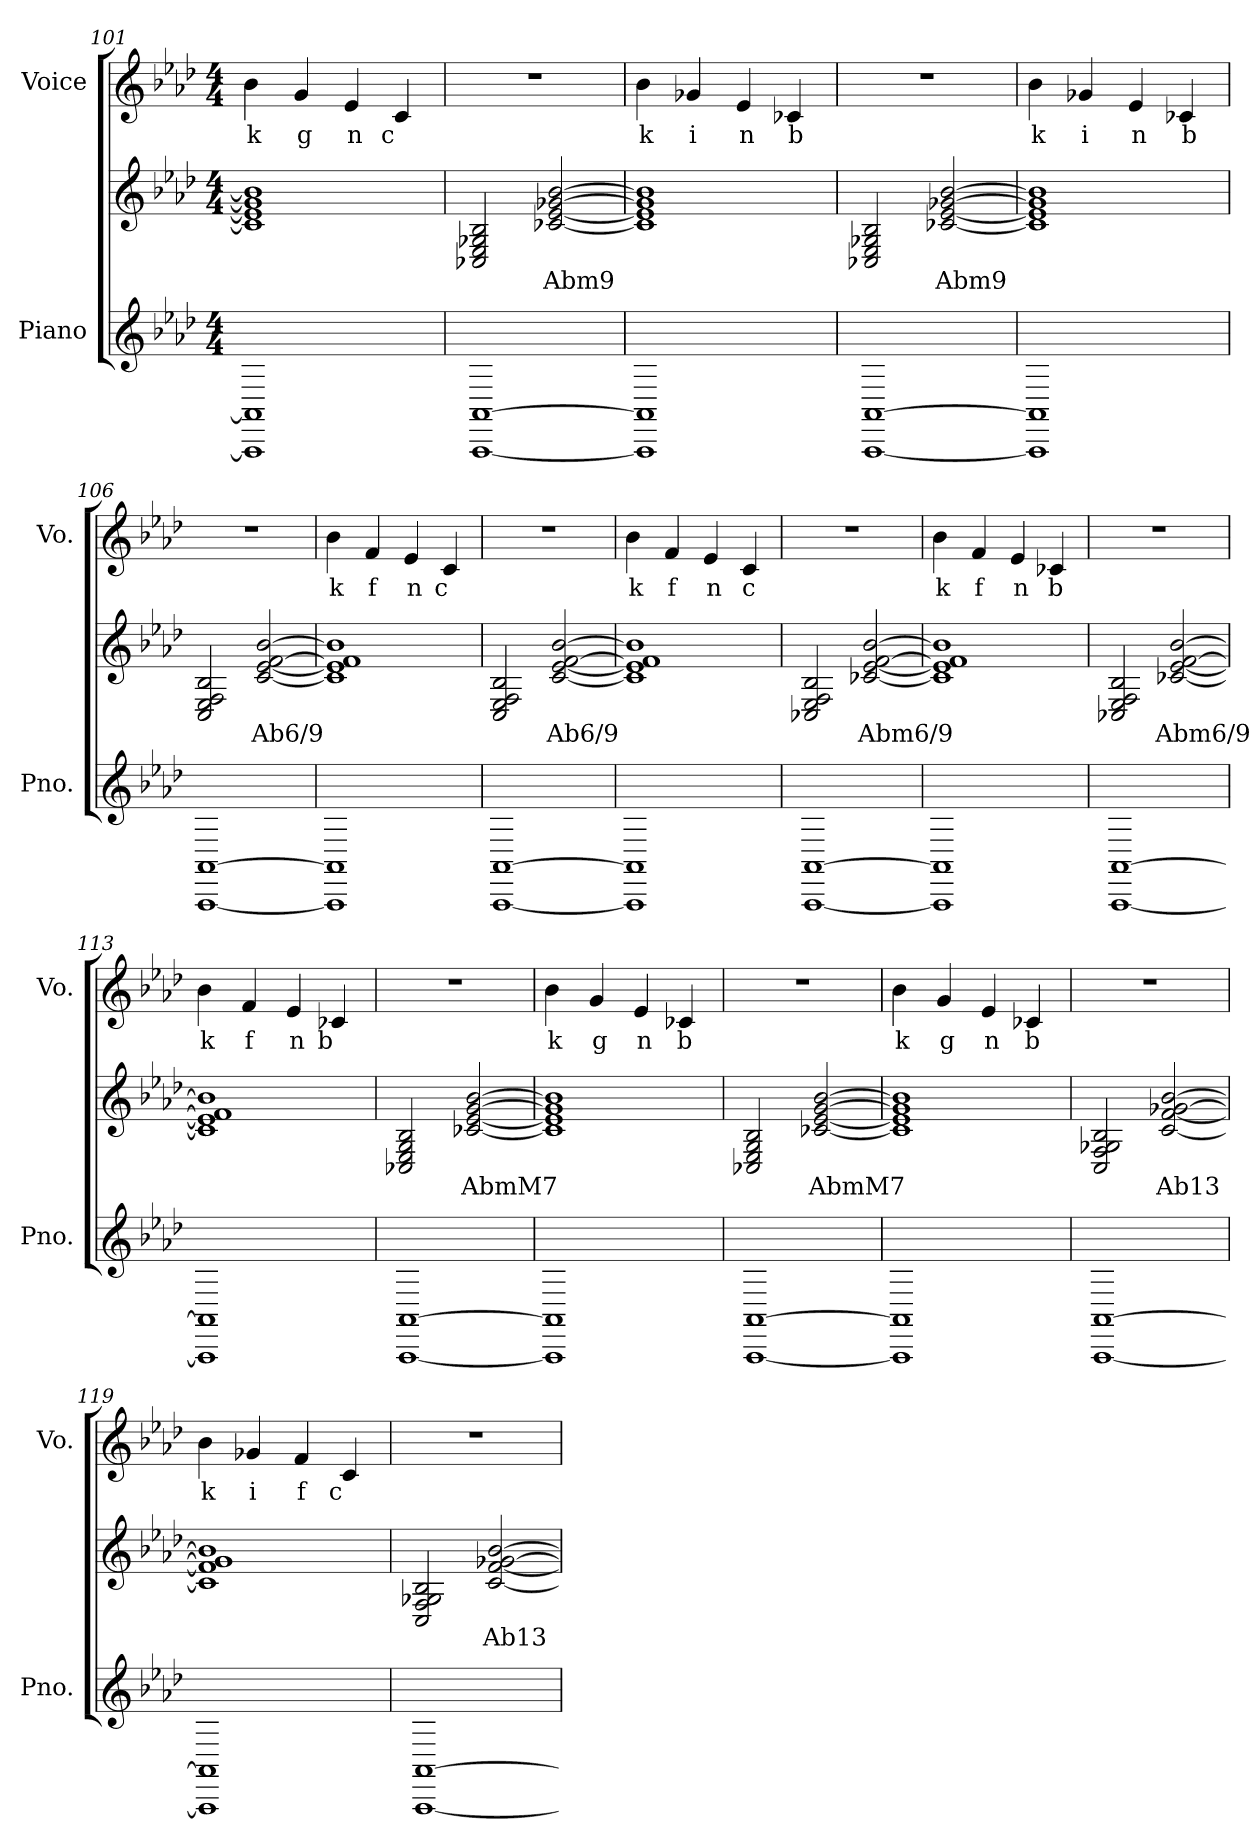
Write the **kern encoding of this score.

**kern	**kern	**text	**kern	**text
*part2	*part2	*part2	*part1	*part1
*staff3	*staff2	*staff2	*staff1	*staff1
*I"Piano	*	*	*I"Voice	*
*I'Pno.	*	*	*I'Vo.	*
*clefG2	*clefG2	*	*clefG2	*
*k[b-e-a-d-]	*k[b-e-a-d-]	*	*k[b-e-a-d-]	*
*M4/4	*M4/4	*	*M4/4	*
=101	=101	=101	=101	=101
!	!	!	!	!LO:LY:b
1AAA-] 1AA-]	1c] 1e-] 1g] 1b-]	.	4b-\	k
!	!	!	!	!LO:LY:b
.	.	.	4g/	g
!	!	!	!	!LO:LY:b
.	.	.	4e-/	n
!	!	!	!	!LO:LY:b
.	.	.	4c/	c
=102	=102	=102	=102	=102
[1AAA- [1AA-	2C-X/ 2E-/ 2G-X/ 2B-/	.	1r	.
!	!	!LO:LY:b	!	!
.	[2c-X/ [2e-/ [2g-X/ [2b-/	Abm9	.	.
!!LO:LB:g=z
=103	=103	=103	=103	=103
!	!	!	!	!LO:LY:b
1AAA-] 1AA-]	1c-] 1e-] 1g-] 1b-]	.	4b-\	k
!	!	!	!	!LO:LY:b
.	.	.	4g-X/	i
!	!	!	!	!LO:LY:b
.	.	.	4e-/	n
!	!	!	!	!LO:LY:b
.	.	.	4c-X/	b
=104	=104	=104	=104	=104
[1AAA- [1AA-	2C-X/ 2E-/ 2G-X/ 2B-/	.	1r	.
!	!	!LO:LY:b	!	!
.	[2c-X/ [2e-/ [2g-X/ [2b-/	Abm9	.	.
=105	=105	=105	=105	=105
!	!	!	!	!LO:LY:b
1AAA-] 1AA-]	1c-] 1e-] 1g-] 1b-]	.	4b-\	k
!	!	!	!	!LO:LY:b
.	.	.	4g-X/	i
!	!	!	!	!LO:LY:b
.	.	.	4e-/	n
!	!	!	!	!LO:LY:b
.	.	.	4c-X/	b
=106	=106	=106	=106	=106
[1AAA- [1AA-	2C/ 2E-/ 2F/ 2B-/	.	1r	.
!	!	!LO:LY:b	!	!
.	[2c/ [2e-/ [2f/ [2b-/	Ab6/9	.	.
=107	=107	=107	=107	=107
!	!	!	!	!LO:LY:b
1AAA-] 1AA-]	1c] 1e-] 1f] 1b-]	.	4b-\	k
!	!	!	!	!LO:LY:b
.	.	.	4f/	f
!	!	!	!	!LO:LY:b
.	.	.	4e-/	n
!	!	!	!	!LO:LY:b
.	.	.	4c/	c
=108	=108	=108	=108	=108
[1AAA- [1AA-	2C/ 2E-/ 2F/ 2B-/	.	1r	.
!	!	!LO:LY:b	!	!
.	[2c/ [2e-/ [2f/ [2b-/	Ab6/9	.	.
=109	=109	=109	=109	=109
!	!	!	!	!LO:LY:b
1AAA-] 1AA-]	1c] 1e-] 1f] 1b-]	.	4b-\	k
!	!	!	!	!LO:LY:b
.	.	.	4f/	f
!	!	!	!	!LO:LY:b
.	.	.	4e-/	n
!	!	!	!	!LO:LY:b
.	.	.	4c/	c
!!LO:LB:g=z
=110	=110	=110	=110	=110
[1AAA- [1AA-	2C-X/ 2E-/ 2F/ 2B-/	.	1r	.
!	!	!LO:LY:b	!	!
.	[2c-X/ [2e-/ [2f/ [2b-/	Abm6/9	.	.
=111	=111	=111	=111	=111
!	!	!	!	!LO:LY:b
1AAA-] 1AA-]	1c-] 1e-] 1f] 1b-]	.	4b-\	k
!	!	!	!	!LO:LY:b
.	.	.	4f/	f
!	!	!	!	!LO:LY:b
.	.	.	4e-/	n
!	!	!	!	!LO:LY:b
.	.	.	4c-X/	b
=112	=112	=112	=112	=112
[1AAA- [1AA-	2C-X/ 2E-/ 2F/ 2B-/	.	1r	.
!	!	!LO:LY:b	!	!
.	[2c-X/ [2e-/ [2f/ [2b-/	Abm6/9	.	.
=113	=113	=113	=113	=113
!	!	!	!	!LO:LY:b
1AAA-] 1AA-]	1c-] 1e-] 1f] 1b-]	.	4b-\	k
!	!	!	!	!LO:LY:b
.	.	.	4f/	f
!	!	!	!	!LO:LY:b
.	.	.	4e-/	n
!	!	!	!	!LO:LY:b
.	.	.	4c-X/	b
=114	=114	=114	=114	=114
[1AAA- [1AA-	2C-X/ 2E-/ 2G/ 2B-/	.	1r	.
!	!	!LO:LY:b	!	!
.	[2c-X/ [2e-/ [2g/ [2b-/	AbmM7	.	.
=115	=115	=115	=115	=115
!	!	!	!	!LO:LY:b
1AAA-] 1AA-]	1c-] 1e-] 1g] 1b-]	.	4b-\	k
!	!	!	!	!LO:LY:b
.	.	.	4g/	g
!	!	!	!	!LO:LY:b
.	.	.	4e-/	n
!	!	!	!	!LO:LY:b
.	.	.	4c-X/	b
!!LO:LB:g=z
=116	=116	=116	=116	=116
[1AAA- [1AA-	2C-X/ 2E-/ 2G/ 2B-/	.	1r	.
!	!	!LO:LY:b	!	!
.	[2c-X/ [2e-/ [2g/ [2b-/	AbmM7	.	.
=117	=117	=117	=117	=117
!	!	!	!	!LO:LY:b
1AAA-] 1AA-]	1c-] 1e-] 1g] 1b-]	.	4b-\	k
!	!	!	!	!LO:LY:b
.	.	.	4g/	g
!	!	!	!	!LO:LY:b
.	.	.	4e-/	n
!	!	!	!	!LO:LY:b
.	.	.	4c-X/	b
=118	=118	=118	=118	=118
[1AAA- [1AA-	2C/ 2F/ 2G-X/ 2B-/	.	1r	.
!	!	!LO:LY:b	!	!
.	[2c/ [2f/ [2g-X/ [2b-/	Ab13	.	.
=119	=119	=119	=119	=119
!	!	!	!	!LO:LY:b
1AAA-] 1AA-]	1c] 1f] 1g-] 1b-]	.	4b-\	k
!	!	!	!	!LO:LY:b
.	.	.	4g-X/	i
!	!	!	!	!LO:LY:b
.	.	.	4f/	f
!	!	!	!	!LO:LY:b
.	.	.	4c/	c
=120	=120	=120	=120	=120
[1AAA- [1AA-	2C/ 2F/ 2G-X/ 2B-/	.	1r	.
!	!	!LO:LY:b	!	!
.	[2c/ [2f/ [2g-X/ [2b-/	Ab13	.	.
=	=	=	=	=
*-	*-	*-	*-	*-
